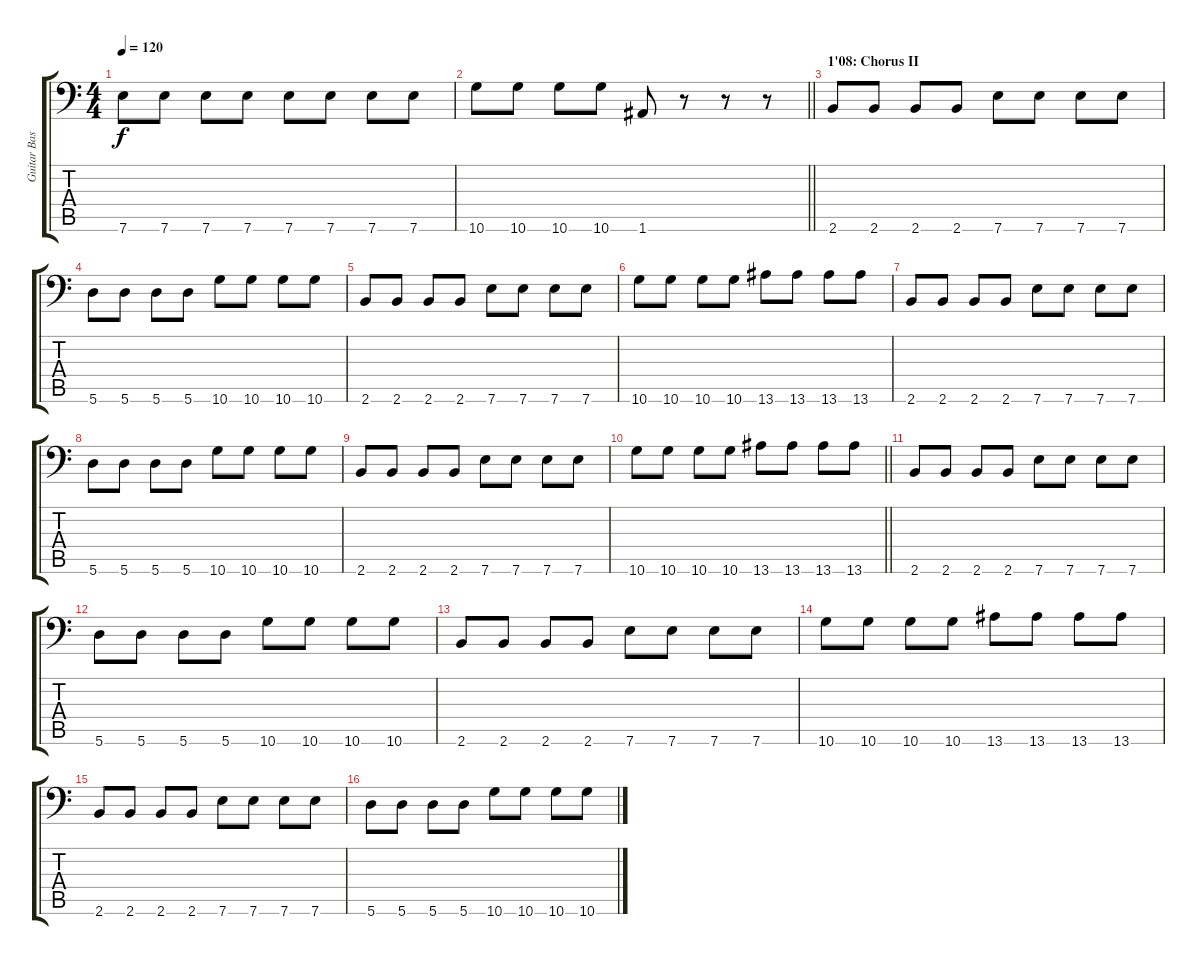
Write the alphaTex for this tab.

\track ("Guitar Bass" "Guitar Bas") {instrument electricbassfinger}
\staff {score tabs}
\tuning (B3 Gb3 D3 A2 E2 A1) {hide}
\ts (4 4)
\tempo 120
\clef f4
\ks c
7.6.8{dy f} 7.6.8 7.6.8 7.6.8 7.6.8 7.6.8 7.6.8 7.6.8 |
\barLineRight lightlight
10.6.8 10.6.8 10.6.8 10.6.8 1.6.8 r.8 r.8 r.8 |
\section ("" "1'08: Chorus II")
2.6.8 2.6.8 2.6.8 2.6.8 7.6.8 7.6.8 7.6.8 7.6.8 |
5.6.8 5.6.8 5.6.8 5.6.8 10.6.8 10.6.8 10.6.8 10.6.8 |
2.6.8 2.6.8 2.6.8 2.6.8 7.6.8 7.6.8 7.6.8 7.6.8 |
10.6.8 10.6.8 10.6.8 10.6.8 13.6.8 13.6.8 13.6.8 13.6.8 |
2.6.8 2.6.8 2.6.8 2.6.8 7.6.8 7.6.8 7.6.8 7.6.8 |
5.6.8 5.6.8 5.6.8 5.6.8 10.6.8 10.6.8 10.6.8 10.6.8 |
2.6.8 2.6.8 2.6.8 2.6.8 7.6.8 7.6.8 7.6.8 7.6.8 |
\barLineRight lightlight
10.6.8 10.6.8 10.6.8 10.6.8 13.6.8 13.6.8 13.6.8 13.6.8 |
2.6.8 2.6.8 2.6.8 2.6.8 7.6.8 7.6.8 7.6.8 7.6.8 |
5.6.8 5.6.8 5.6.8 5.6.8 10.6.8 10.6.8 10.6.8 10.6.8 |
2.6.8 2.6.8 2.6.8 2.6.8 7.6.8 7.6.8 7.6.8 7.6.8 |
10.6.8 10.6.8 10.6.8 10.6.8 13.6.8 13.6.8 13.6.8 13.6.8 |
2.6.8 2.6.8 2.6.8 2.6.8 7.6.8 7.6.8 7.6.8 7.6.8 |
5.6.8 5.6.8 5.6.8 5.6.8 10.6.8 10.6.8 10.6.8 10.6.8
